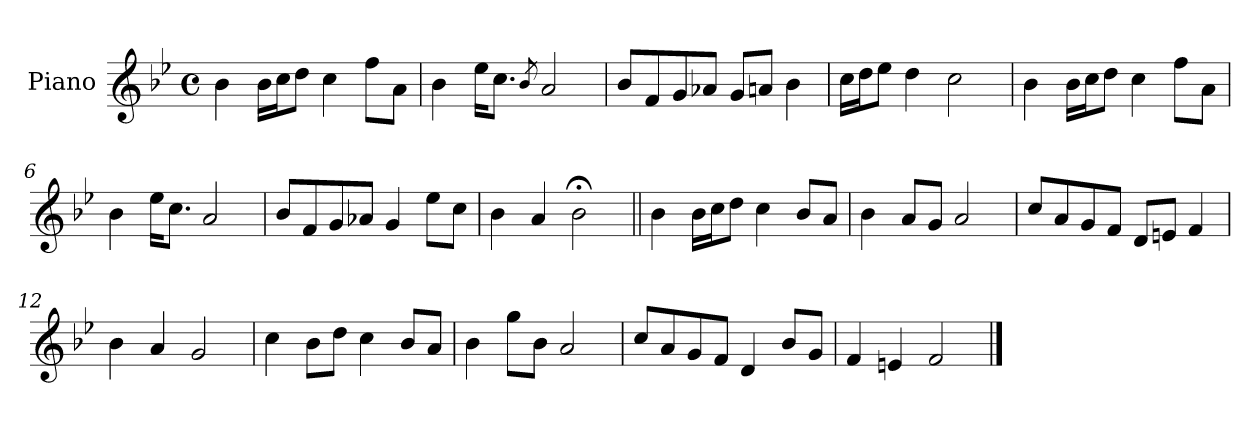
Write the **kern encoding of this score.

**kern
*part1
*staff1
*I"Piano
*I'Pno.
*clefG2
*k[b-e-]
*M4/4
*met(c)
=1
4b-\
16b-\LL
16cc\J
8dd\J
4cc\
8ff\L
8a\J
=2
4b-\
16ee-\KL
8.cc\J
8qb-/
2a/
=3
8b-/L
8f/
8g/
8a-X/J
8g/L
8an/J
4b-\
=4
16cc\LL
16dd\J
8ee-\J
4dd\
2cc\
=5
4b-\
16b-\LL
16cc\J
8dd\J
4cc\
8ff\L
8a\J
!!LO:LB:g=z
=6
4b-\
16ee-\KL
8.cc\J
2a/
=7
8b-/L
8f/
8g/
8a-X/J
4g/
8ee-\L
8cc\J
=8
4b-\
4a/
2b-;<\
=9||
4b-\
16b-\LL
16cc\J
8dd\J
4cc\
8b-/L
8a/J
=10
4b-\
8a/L
8g/J
2a/
=11
8cc/L
8a/
8g/
8f/J
8d/L
8en/J
4f/
!!LO:LB:g=z
=12
4b-\
4a/
2g/
=13
4cc\
8b-\L
8dd\J
4cc\
8b-/L
8a/J
=14
4b-\
8gg\L
8b-\J
2a/
=15
8cc/L
8a/
8g/
8f/J
4d/
8b-/L
8g/J
=16
4f/
4en/
2f/
==
*-
